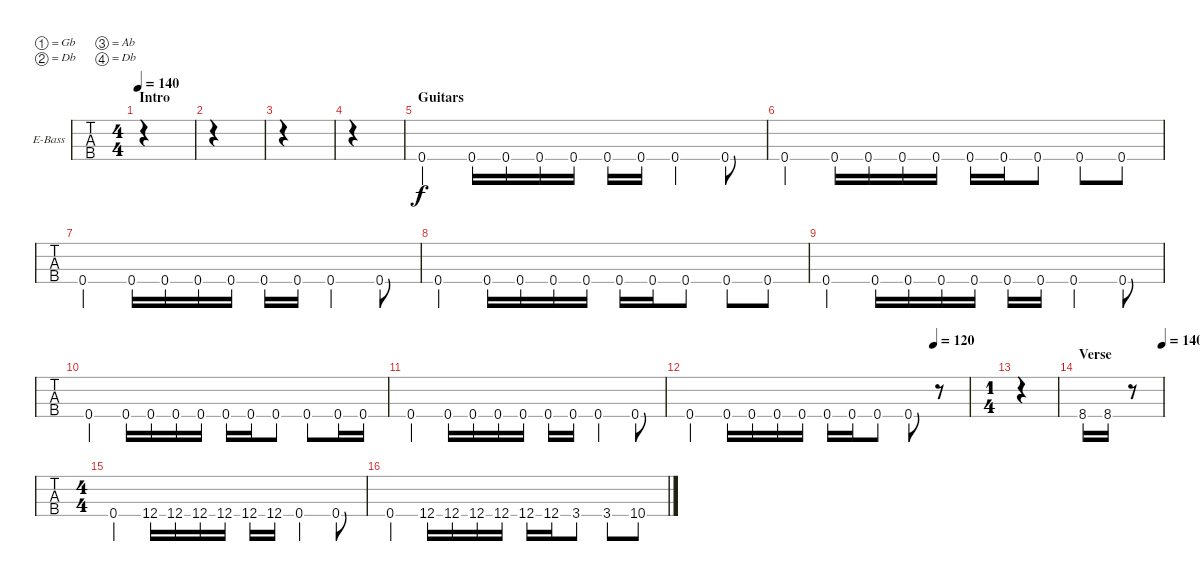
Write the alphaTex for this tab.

\bracketExtendMode groupsimilarinstruments
\firstSystemTrackNameOrientation horizontal
\otherSystemsTrackNameOrientation horizontal
\track ("Electric Bass" "E-Bass") {instrument electricbassfinger}
\staff {tabs}
\tuning (Gb2 Db2 Ab1 Db1)
\ts (4 4)
\section ("" "Intro")
\tempo 140
\clef f4
\ks c
|
|
|
|
\section ("" "Guitars")
0.4.4 0.4.16 0.4.16 0.4.16 0.4.16 0.4.16 0.4.16 0.4.4 0.4.8 |
0.4.4 0.4.16 0.4.16 0.4.16 0.4.16 0.4.16 0.4.16 0.4.8 0.4.8 0.4.8 |
0.4.4 0.4.16 0.4.16 0.4.16 0.4.16 0.4.16 0.4.16 0.4.4 0.4.8 |
0.4.4 0.4.16 0.4.16 0.4.16 0.4.16 0.4.16 0.4.16 0.4.8 0.4.8 0.4.8 |
0.4.4 0.4.16 0.4.16 0.4.16 0.4.16 0.4.16 0.4.16 0.4.4 0.4.8 |
0.4.4 0.4.16 0.4.16 0.4.16 0.4.16 0.4.16 0.4.16 0.4.8 0.4.8 0.4.16 0.4.16 |
0.4.4 0.4.16 0.4.16 0.4.16 0.4.16 0.4.16 0.4.16 0.4.4 0.4.8 |
\tempo (120 0.875)
0.4.4 0.4.16 0.4.16 0.4.16 0.4.16 0.4.16 0.4.16 0.4.8 0.4.8 r.8 |
\ts (1 4)
|
\section ("" "Verse")
\tempo (140 1)
8.4.16 8.4.16 r.8 |
\ts (4 4)
0.4.4 12.4.16 12.4.16 12.4.16 12.4.16 12.4.16 12.4.16 0.4.4 0.4.8 |
0.4.4 12.4.16 12.4.16 12.4.16 12.4.16 12.4.16 12.4.16 3.4.8 3.4.8 10.4.8
